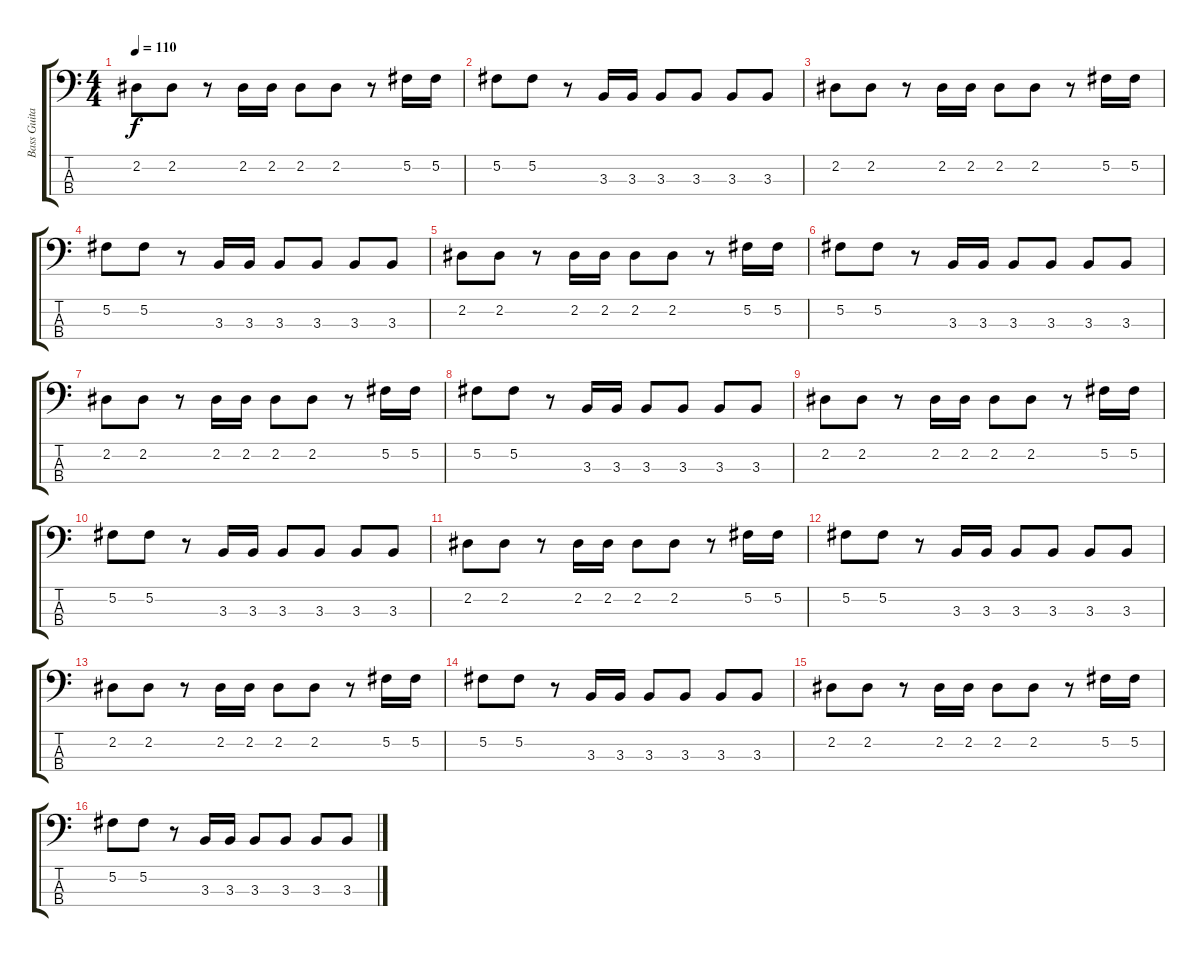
\track ("Bass Guitar" "Bass Guita") {instrument electricbassfinger}
\staff {score tabs}
\tuning (Gb2 Db2 Ab1 Eb1) {hide}
\ts (4 4)
\tempo 110
\clef f4
\ks aminor
2.2.8{dy f} 2.2.8 r.8 2.2.16 2.2.16 2.2.8 2.2.8 r.8 5.2.16 5.2.16 |
5.2.8 5.2.8 r.8 3.3.16 3.3.16 3.3.8 3.3.8 3.3.8 3.3.8 |
2.2.8 2.2.8 r.8 2.2.16 2.2.16 2.2.8 2.2.8 r.8 5.2.16 5.2.16 |
5.2.8 5.2.8 r.8 3.3.16 3.3.16 3.3.8 3.3.8 3.3.8 3.3.8 |
2.2.8 2.2.8 r.8 2.2.16 2.2.16 2.2.8 2.2.8 r.8 5.2.16 5.2.16 |
5.2.8 5.2.8 r.8 3.3.16 3.3.16 3.3.8 3.3.8 3.3.8 3.3.8 |
2.2.8 2.2.8 r.8 2.2.16 2.2.16 2.2.8 2.2.8 r.8 5.2.16 5.2.16 |
5.2.8 5.2.8 r.8 3.3.16 3.3.16 3.3.8 3.3.8 3.3.8 3.3.8 |
2.2.8 2.2.8 r.8 2.2.16 2.2.16 2.2.8 2.2.8 r.8 5.2.16 5.2.16 |
5.2.8 5.2.8 r.8 3.3.16 3.3.16 3.3.8 3.3.8 3.3.8 3.3.8 |
2.2.8 2.2.8 r.8 2.2.16 2.2.16 2.2.8 2.2.8 r.8 5.2.16 5.2.16 |
5.2.8 5.2.8 r.8 3.3.16 3.3.16 3.3.8 3.3.8 3.3.8 3.3.8 |
2.2.8 2.2.8 r.8 2.2.16 2.2.16 2.2.8 2.2.8 r.8 5.2.16 5.2.16 |
5.2.8 5.2.8 r.8 3.3.16 3.3.16 3.3.8 3.3.8 3.3.8 3.3.8 |
2.2.8 2.2.8 r.8 2.2.16 2.2.16 2.2.8 2.2.8 r.8 5.2.16 5.2.16 |
5.2.8 5.2.8 r.8 3.3.16 3.3.16 3.3.8 3.3.8 3.3.8 3.3.8
